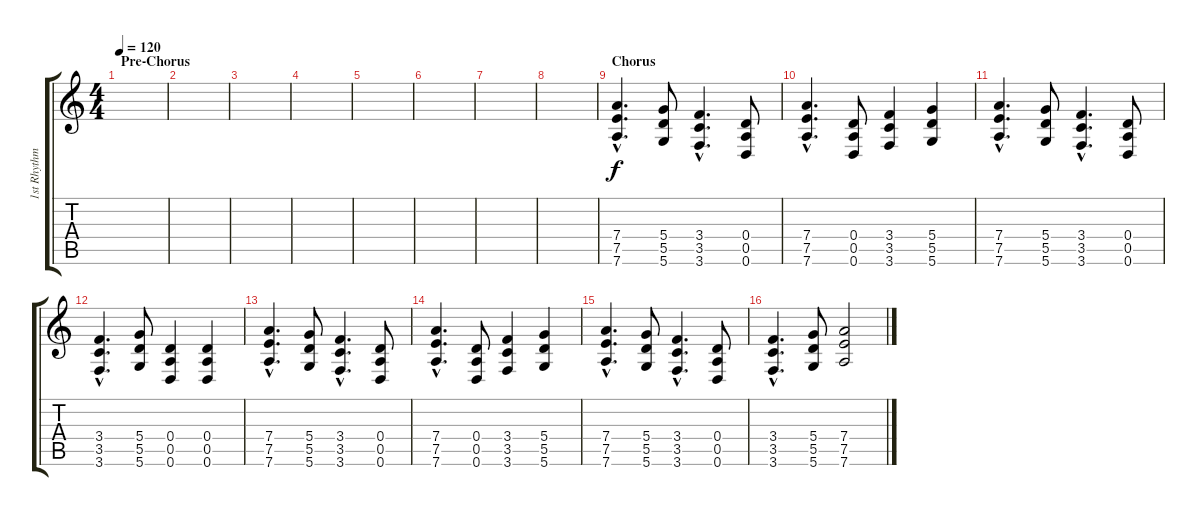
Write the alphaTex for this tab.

\track ("1st Rhythm Distortion Guitar" "1st Rhythm") {instrument distortionguitar}
\staff {score tabs}
\tuning (E4 B3 G3 D3 A2 D2) {hide}
\ts (4 4)
\section ("" "Pre-Chorus")
\tempo 120
\clef g2
\ks c
|
|
|
|
|
|
|
|
\section ("" "Chorus")
(7.4{hac} 7.5{hac} 7.6{hac}).4{d} (5.4 5.5 5.6).8 (3.4{hac} 3.5{hac} 3.6{hac}).4{d} (0.4 0.5 0.6).8 |
(7.4{hac} 7.5{hac} 7.6{hac}).4{d} (0.4 0.5 0.6).8 (3.4 3.5 3.6).4 (5.4 5.5 5.6).4 |
(7.4{hac} 7.5{hac} 7.6{hac}).4{d} (5.4 5.5 5.6).8 (3.4{hac} 3.5{hac} 3.6{hac}).4{d} (0.4 0.5 0.6).8 |
(3.4{hac} 3.5{hac} 3.6{hac}).4{d} (5.4 5.5 5.6).8 (0.4 0.5 0.6).4 (0.4 0.5 0.6).4 |
(7.4{hac} 7.5{hac} 7.6{hac}).4{d} (5.4 5.5 5.6).8 (3.4{hac} 3.5{hac} 3.6{hac}).4{d} (0.4 0.5 0.6).8 |
(7.4{hac} 7.5{hac} 7.6{hac}).4{d} (0.4 0.5 0.6).8 (3.4 3.5 3.6).4 (5.4 5.5 5.6).4 |
(7.4{hac} 7.5{hac} 7.6{hac}).4{d} (5.4 5.5 5.6).8 (3.4{hac} 3.5{hac} 3.6{hac}).4{d} (0.4 0.5 0.6).8 |
(3.4{hac} 3.5{hac} 3.6{hac}).4{d} (5.4 5.5 5.6).8 (7.4 7.5 7.6).2
